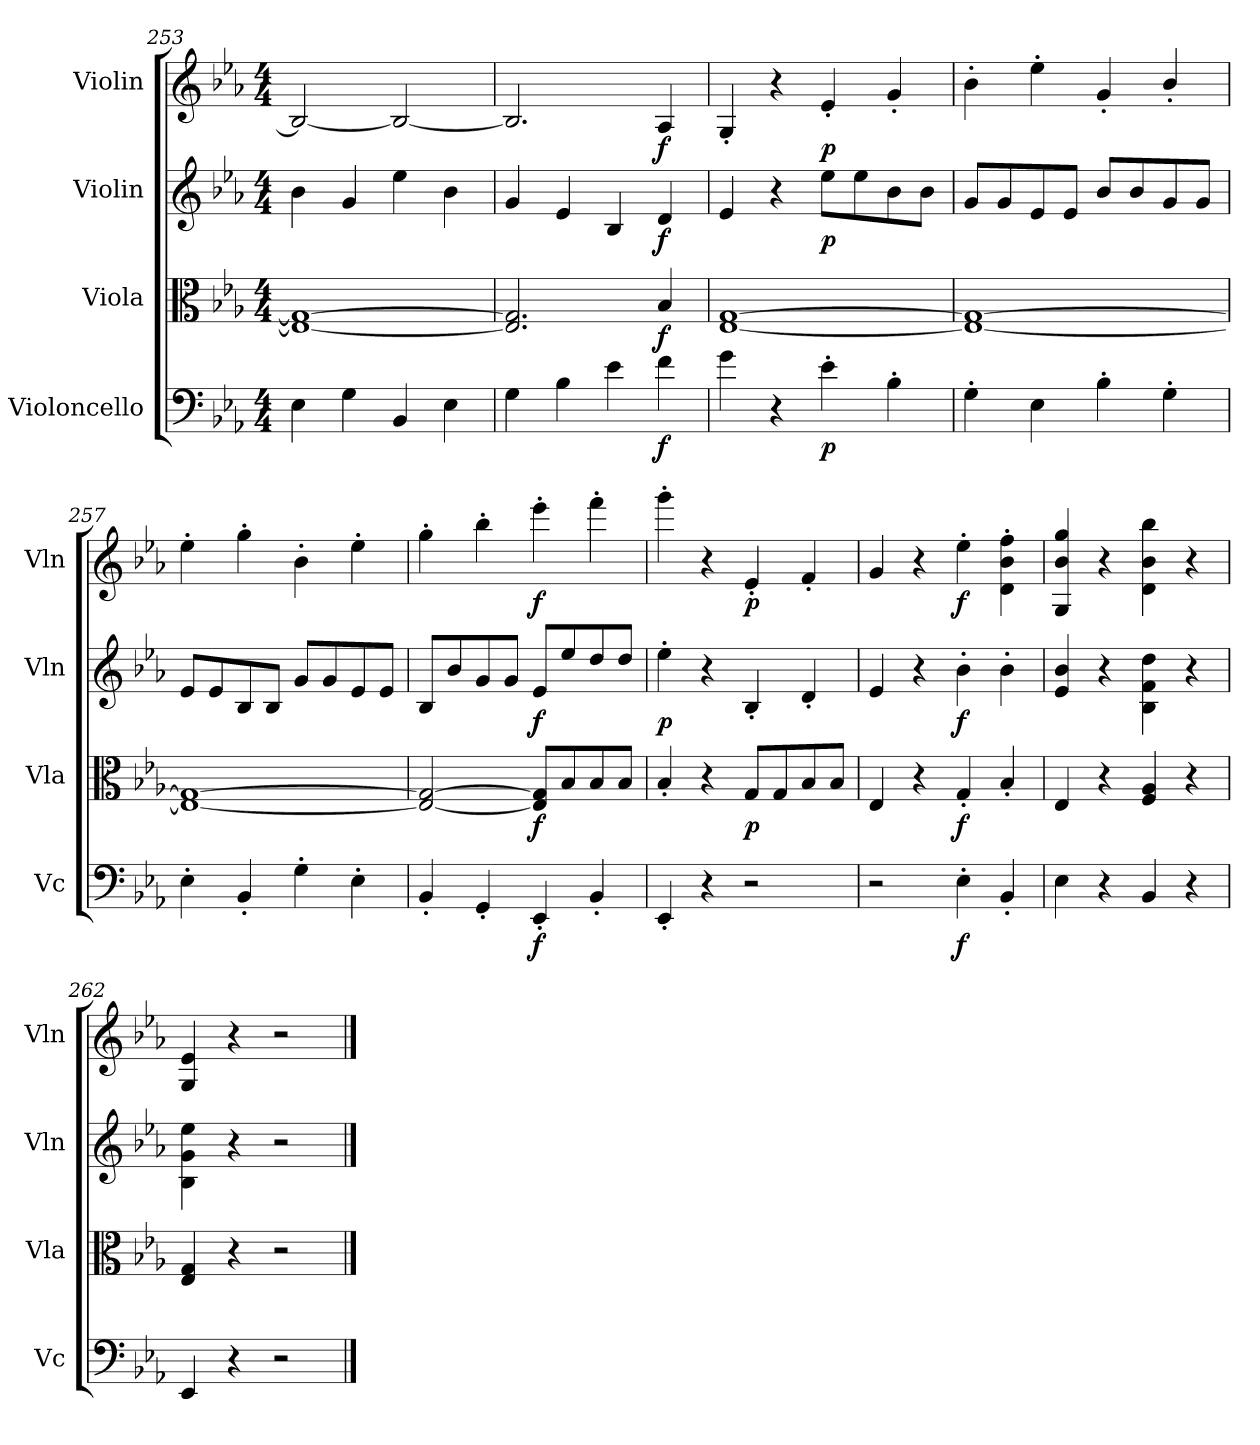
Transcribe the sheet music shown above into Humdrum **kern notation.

**kern	**dynam	**kern	**dynam	**kern	**dynam	**kern	**dynam
*part4	*part4	*part3	*part3	*part2	*part2	*part1	*part1
*staff4	*staff4	*staff3	*staff3	*staff2	*staff2	*staff1	*staff1
*I"Violoncello	*	*I"Viola	*	*I"Violin	*	*I"Violin	*
*I'Vc	*	*I'Vla	*	*I'Vln	*	*I'Vln	*
*clefF4	*	*clefC3	*	*clefG2	*	*clefG2	*
*k[b-e-a-]	*	*k[b-e-a-]	*	*k[b-e-a-]	*	*k[b-e-a-]	*
*M4/4	*	*M4/4	*	*M4/4	*	*M4/4	*
=253	=253	=253	=253	=253	=253	=253	=253
4E-\	.	1E-_ 1G_	.	4b-\	.	2B-/_	.
4G\	.	.	.	4g/	.	.	.
4BB-/	.	.	.	4ee-\	.	2B-/_	.
4E-\	.	.	.	4b-\	.	.	.
=254	=254	=254	=254	=254	=254	=254	=254
4G\	.	2.E-]/ 2.G]/	.	4g/	.	2.B-/]	.
4B-\	.	.	.	4e-/	.	.	.
4e-\	.	.	.	4B-/	.	.	.
4f\	f	4B-/	f	4d/	f	4A-/	f
=255	=255	=255	=255	=255	=255	=255	=255
4g\	.	[1E- [1G	.	4e-/	.	4G'/	.
4r	.	.	.	4r	.	4r	.
4e-'\	p	.	.	8ee-\L	p	4e-'/	p
.	.	.	.	8ee-\	.	.	.
4B-'\	.	.	.	8b-\	.	4g'/	.
.	.	.	.	8b-\J	.	.	.
=256	=256	=256	=256	=256	=256	=256	=256
4G'\	.	1E-_ 1G_	.	8g/L	.	4b-'\	.
.	.	.	.	8g/	.	.	.
4E-\	.	.	.	8e-/	.	4ee-'\	.
.	.	.	.	8e-/J	.	.	.
4B-'\	.	.	.	8b-/L	.	4g'/	.
.	.	.	.	8b-/	.	.	.
4G'\	.	.	.	8g/	.	4b-'/	.
.	.	.	.	8g/J	.	.	.
=257	=257	=257	=257	=257	=257	=257	=257
4E-'\	.	1E-_ 1G_	.	8e-/L	.	4ee-'\	.
.	.	.	.	8e-/	.	.	.
4BB-'/	.	.	.	8B-/	.	4gg'\	.
.	.	.	.	8B-/J	.	.	.
4G'\	.	.	.	8g/L	.	4b-'\	.
.	.	.	.	8g/	.	.	.
4E-'\	.	.	.	8e-/	.	4ee-'\	.
.	.	.	.	8e-/J	.	.	.
=258	=258	=258	=258	=258	=258	=258	=258
4BB-'/	.	2E-_/ 2G_/	.	8B-/L	.	4gg'\	.
.	.	.	.	8b-/	.	.	.
4GG'/	.	.	.	8g/	.	4bb-'\	.
.	.	.	.	8g/J	.	.	.
4EE-'/	f	8E-]/ 8G]/L	f	8e-/L	f	4eee-'\	f
.	.	8B-/	.	8ee-/	.	.	.
4BB-'/	.	8B-/	.	8dd/	.	4fff'\	.
.	.	8B-/J	.	8dd/J	.	.	.
=259	=259	=259	=259	=259	=259	=259	=259
4EE-'/	.	4B-'/	.	4ee-'\	p	4ggg'\	.
4r	.	4r	.	4r	.	4r	.
2r	.	8G/L	p	4B-'/	.	4e-'/	p
.	.	8G/	.	.	.	.	.
.	.	8B-/	.	4d'/	.	4f'/	.
.	.	8B-/J	.	.	.	.	.
=260	=260	=260	=260	=260	=260	=260	=260
2r	.	4E-/	.	4e-/	.	4g/	.
.	.	4r	.	4r	.	4r	.
4E-'\	f	4G'/	f	4b-'\	f	4ee-'\	f
4BB-'/	.	4B-'/	.	4b-'\	.	4d'\ 4b-'\ 4ff'\	.
=261	=261	=261	=261	=261	=261	=261	=261
4E-\	.	4E-/	.	4e-/ 4b-/	.	4G/ 4b-/ 4gg/	.
4r	.	4r	.	4r	.	4r	.
4BB-/	.	4F/ 4A-/	.	4B-\ 4f\ 4dd\	.	4d\ 4b-\ 4bb-\	.
4r	.	4r	.	4r	.	4r	.
=262	=262	=262	=262	=262	=262	=262	=262
4EE-/	.	4E-/ 4G/	.	4B-\ 4g\ 4ee-\	.	4G/ 4e-/	.
4r	.	4r	.	4r	.	4r	.
2r	.	2r	.	2r	.	2r	.
==	==	==	==	==	==	==	==
*-	*-	*-	*-	*-	*-	*-	*-
